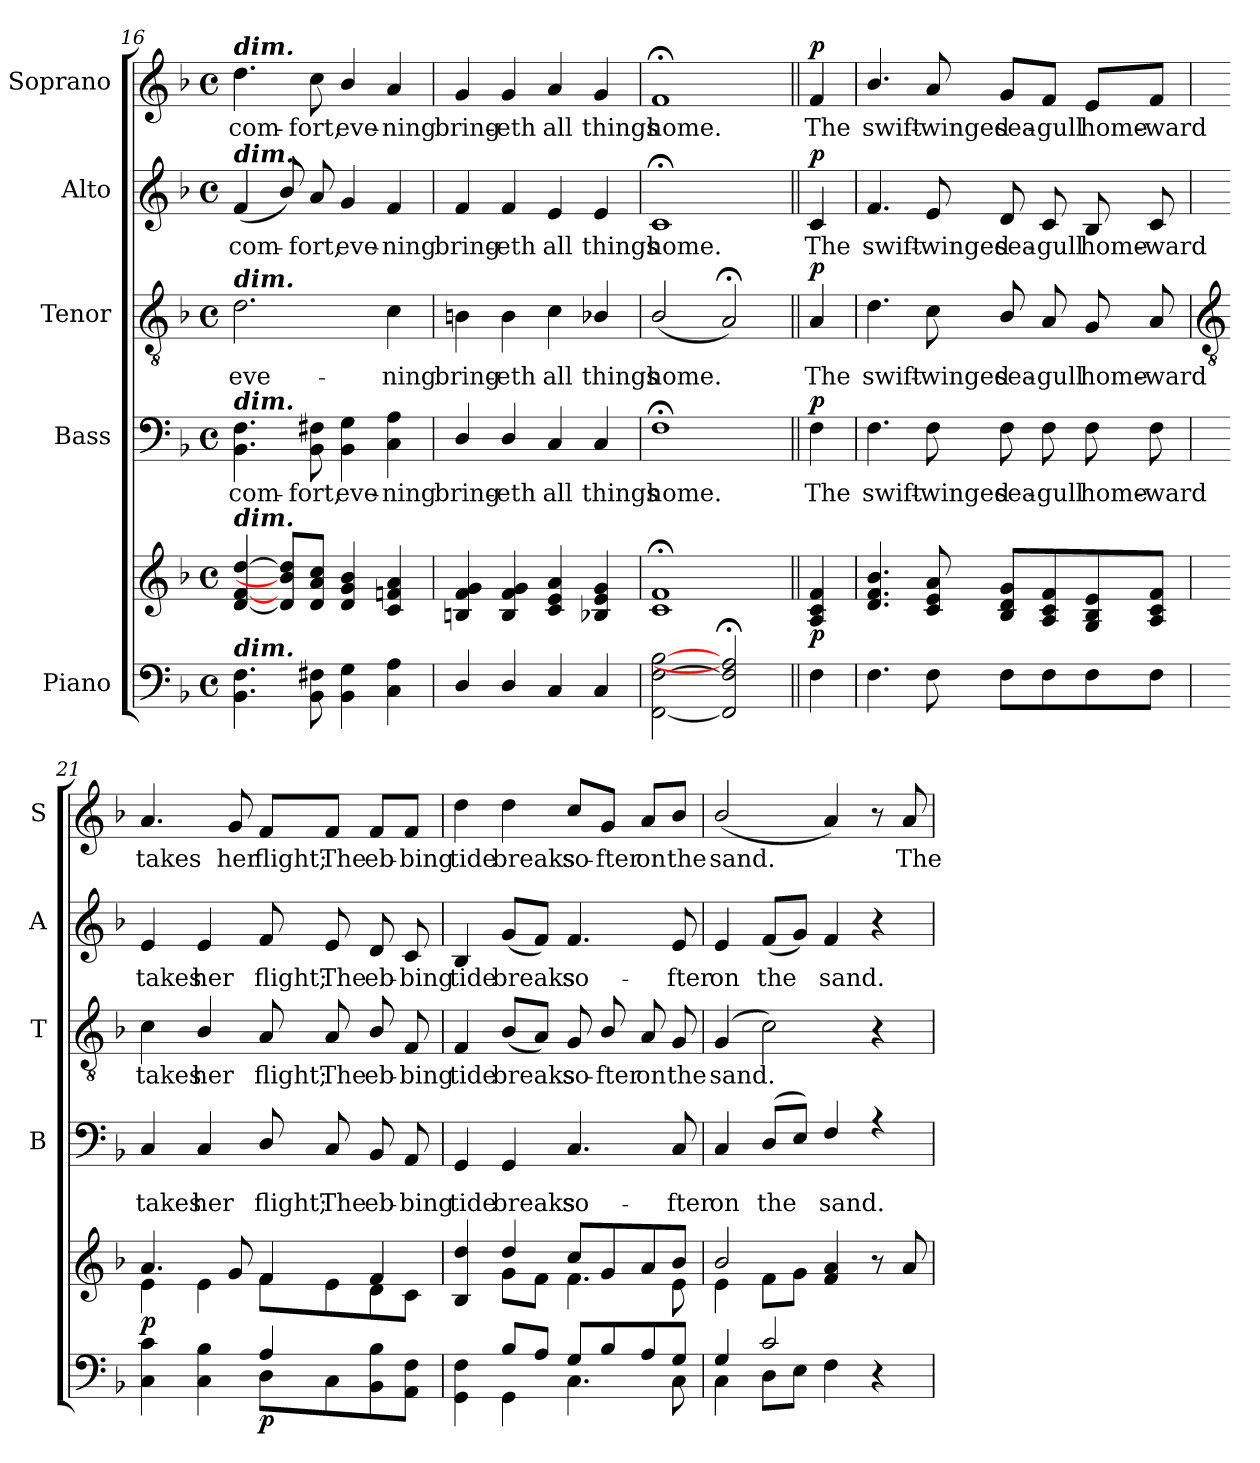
**kern	**kern	**dynam	**kern	**text	**dynam	**kern	**text	**dynam	**kern	**text	**dynam	**kern	**text	**dynam
*part5	*part5	*part5	*part4	*part4	*part4	*part3	*part3	*part3	*part2	*part2	*part2	*part1	*part1	*part1
*staff6	*staff5	*staff5/6	*staff4	*staff4	*staff4	*staff3	*staff3	*staff3	*staff2	*staff2	*staff2	*staff1	*staff1	*staff1
*I"Piano	*	*	*I"Bass	*	*	*I"Tenor	*	*	*I"Alto	*	*	*I"Soprano	*	*
*	*	*	*I'B	*	*	*I'T	*	*	*I'A	*	*	*I'S	*	*
!!LO:LB:g=z
*clefF4	*clefG2	*	*clefF4	*	*	*clefGv2	*	*	*clefG2	*	*	*clefG2	*	*
*k[b-]	*k[b-]	*	*k[b-]	*	*	*k[b-]	*	*	*k[b-]	*	*	*k[b-]	*	*
*F:	*F:	*	*F:	*	*	*F:	*	*	*F:	*	*	*F:	*	*
*M4/4	*M4/4	*	*M4/4	*	*	*M4/4	*	*	*M4/4	*	*	*M4/4	*	*
*met(c)	*met(c)	*	*met(c)	*	*	*met(c)	*	*	*met(c)	*	*	*met(c)	*	*
=16	=16	=16	=16	=16	=16	=16	=16	=16	=16	=16	=16	=16	=16	=16
!	!	!	!	!	!	!	!	!	!	!	!	!LO:TX:a:Bi:t=dim.	!	!
!	!	!	!	!	!	!	!	!	!LO:TX:a:Bi:t=dim.	!	!	!	!	!
!	!	!	!	!	!	!LO:TX:a:Bi:t=dim.	!	!	!	!	!	!	!	!
!	!	!	!LO:TX:a:Bi:t=dim.	!	!	!	!	!	!	!	!	!	!	!
!	!LO:TX:a:Bi:t=dim.	!	!	!	!	!	!	!	!	!	!	!	!	!
!LO:TX:a:Bi:t=dim.	!	!	!	!	!	!	!	!	!	!	!	!	!	!
!	!	!	!	!LO:LY:b	!	!	!LO:LY:b	!	!	!LO:LY:b	!	!	!LO:LY:b	!
4.BB- 4.F	[4d [4f [4dd	.	4.BB- 4.F	com-	.	2.d	eve-	.	(<4f	com-	.	4.dd	com-	.
.	8d] 8b-] 8dd]L	.	.	.	.	.	.	.	8b-/)	.	.	.	.	.
!	!	!	!	!LO:LY:b	!	!	!	!	!	!LO:LY:b	!	!	!LO:LY:b	!
8BB- 8F#X	8d 8a 8ccJ	.	8BB- 8F#X	-fort,	.	.	.	.	8a	fort,	.	8cc	-fort,	.
!	!	!	!	!LO:LY:b	!	!	!	!	!	!LO:LY:b	!	!	!LO:LY:b	!
4BB- 4G	4d/ 4g/ 4b-/	.	4BB- 4G	eve-	.	.	.	.	4g	eve-	.	4b-/	eve-	.
!	!	!	!	!LO:LY:b	!	!	!LO:LY:b	!	!	!LO:LY:b	!	!	!LO:LY:b	!
4C 4A	4c 4fn 4a	.	4C 4A	-ning	.	4c	-ning	.	4f	-ning	.	4a	-ning	.
=17	=17	=17	=17	=17	=17	=17	=17	=17	=17	=17	=17	=17	=17	=17
!	!	!	!	!LO:LY:b	!	!	!LO:LY:b	!	!	!LO:LY:b	!	!	!LO:LY:b	!
4D/	4Bn 4f 4g	.	4D/	bring-	.	4Bn	bring-	.	4f	bring-	.	4g	bring-	.
!	!	!	!	!LO:LY:b	!	!	!LO:LY:b	!	!	!LO:LY:b	!	!	!LO:LY:b	!
4D/	4B 4f 4g	.	4D/	-eth	.	4B	-eth	.	4f	-eth	.	4g	-eth	.
!	!	!	!	!LO:LY:b	!	!	!LO:LY:b	!	!	!LO:LY:b	!	!	!LO:LY:b	!
4C	4c 4e 4a	.	4C/	all	.	4c	all	.	4e	all	.	4a	all	.
!	!	!	!	!LO:LY:b	!	!	!LO:LY:b	!	!	!LO:LY:b	!	!	!LO:LY:b	!
4C	4B-X 4e 4g	.	4C/	things	.	4B-X/	things	.	4e	things	.	4g	things	.
=18	=18	=18	=18	=18	=18	=18	=18	=18	=18	=18	=18	=18	=18	=18
!	!	!	!	!LO:LY:b	!	!	!LO:LY:b	!	!	!LO:LY:b	!	!	!LO:LY:b	!
[2FF [2F [2B-	1c;< 1f;<	.	1F;<	home.	.	(<2B-/	home.	.	1c;<	home.	.	1f;<	home.	.
2FF]; 2F]; 2A];	.	.	.	.	.	2A;<)	.	.	.	.	.	.	.	.
=19||	=19||	=19||	=19||	=19||	=19||	=19||	=19||	=19||	=19||	=19||	=19||	=19||	=19||	=19||
!	!	!LO:DY:b	!	!LO:LY:b	!LO:DY:b	!	!LO:LY:b	!LO:DY:b	!	!LO:LY:b	!LO:DY:b	!	!LO:LY:b	!LO:DY:b
4F\	4A 4c 4f	p	4F	The	p	4A	The	p	4c	The	p	4f	The	p
=20	=20	=20	=20	=20	=20	=20	=20	=20	=20	=20	=20	=20	=20	=20
!	!	!	!	!LO:LY:b	!	!	!LO:LY:b	!	!	!LO:LY:b	!	!	!LO:LY:b	!
4.F	4.d/ 4.f/ 4.b-/	.	4.F	swift-	.	4.d	swift-	.	4.f	swift-	.	4.b-/	swift-	.
!	!	!	!	!LO:LY:b	!	!	!LO:LY:b	!	!	!LO:LY:b	!	!	!LO:LY:b	!
8F	8c 8e 8a	.	8F	-winged	.	8c	-winged	.	8e	-winged	.	8a	-winged	.
!	!	!	!	!LO:LY:b	!	!	!LO:LY:b	!	!	!LO:LY:b	!	!	!LO:LY:b	!
8FL	8B- 8d 8gL	.	8F	sea-	.	8B-/	sea-	.	8d	sea-	.	8g/L	sea-	.
!	!	!	!	!LO:LY:b	!	!	!LO:LY:b	!	!	!LO:LY:b	!	!	!LO:LY:b	!
8F	8A 8c 8f	.	8F	-gull	.	8A	-gull	.	8c	-gull	.	8f/J	-gull	.
!	!	!	!	!LO:LY:b	!	!	!LO:LY:b	!	!	!LO:LY:b	!	!	!LO:LY:b	!
8F	8G 8B- 8e	.	8F	home-	.	8G	home-	.	8B-	home-	.	8e/L	home-	.
!	!	!	!	!LO:LY:b	!	!	!LO:LY:b	!	!	!LO:LY:b	!	!	!LO:LY:b	!
8FJ	8A 8c 8fJ	.	8F	-ward	.	8A	-ward	.	8c	-ward	.	8f/J	-ward	.
!!LO:LB:g=z
=21	=21	=21	=21	=21	=21	=21	=21	=21	=21	=21	=21	=21	=21	=21
*	*	*	*	*	*	*clefGv2	*	*	*	*	*	*	*	*
*^	*^	*	*	*	*	*	*	*	*	*	*	*	*	*
!	!	!	!	!LO:DY:b	!	!LO:LY:b	!	!	!LO:LY:b	!	!	!LO:LY:b	!	!	!LO:LY:b	!
*	*	*	*	*	*^	*	*	*	*	*	*	*	*	*	*	*
2ryy	4C\ 4c\	4.a/	4e\	p	4C	1ryy	takes	.	4c	takes	.	4e	takes	.	4.a	takes	.
!	!	!	!	!	!	!	!LO:LY:b	!	!	!LO:LY:b	!	!	!LO:LY:b	!	!	!	!
.	4C\ 4B-\	.	4e\	.	4C	.	her	.	4B-/	her	.	4e	her	.	.	.	.
!	!	!	!	!	!	!	!	!	!	!	!	!	!	!	!	!LO:LY:b	!
.	.	8g/	.	.	.	.	.	.	.	.	.	.	.	.	8g	her	.
!	!	!	!	!LO:DY:b=2	!	!	!LO:LY:b	!	!	!LO:LY:b	!	!	!LO:LY:b	!	!	!LO:LY:b	!
4A/	8D\L	4f/	8f\L	p	8D/	.	flight;	.	8A	flight;	.	8f	flight;	.	8f/L	flight;	.
!	!	!	!	!	!	!	!LO:LY:b	!	!	!LO:LY:b	!	!	!LO:LY:b	!	!	!LO:LY:b	!
.	8C\	.	8e\	.	8C	.	The	.	8A	The	.	8e	The	.	8f/J	The	.
!	!	!	!	!	!	!	!LO:LY:b	!	!	!LO:LY:b	!	!	!LO:LY:b	!	!	!LO:LY:b	!
4ryy	8BB-\ 8B-\	4f/	8d\	.	8BB-	.	eb-	.	8B-/	eb-	.	8d	eb-	.	8f/L	eb-	.
!	!	!	!	!	!	!	!LO:LY:b	!	!	!LO:LY:b	!	!	!LO:LY:b	!	!	!LO:LY:b	!
.	8AA\ 8F\J	.	8c\J	.	8AA	.	-bing	.	8F	-bing	.	8c	-bing	.	8f/J	-bing	.
=22	=22	=22	=22	=22	=22	=22	=22	=22	=22	=22	=22	=22	=22	=22	=22	=22	=22
!	!	!	!	!	!	!	!LO:LY:b	!	!	!LO:LY:b	!	!	!LO:LY:b	!	!	!LO:LY:b	!
4ryy	4GG\ 4F\	4B-/ 4dd/	4ryy	.	4GG	1ryy	tide	.	4F	tide	.	4B-	tide	.	4dd	tide	.
!	!	!	!	!	!	!	!LO:LY:b	!	!	!LO:LY:b	!	!	!LO:LY:b	!	!	!LO:LY:b	!
8B-/L	4GG\	4dd/	8g\L	.	4GG	.	breaks	.	(<8B-L	breaks	.	(<8gL	breaks	.	4dd	breaks	.
8A/J	.	.	8f\J	.	.	.	.	.	8AJ)	.	.	8fJ)	.	.	.	.	.
!	!	!	!	!	!	!	!LO:LY:b	!	!	!LO:LY:b	!	!	!LO:LY:b	!	!	!LO:LY:b	!
8G/L	4.C\	8cc/L	4.f\	.	4.C	.	so-	.	8G	so-	.	4.f	so-	.	8cc/L	so-	.
!	!	!	!	!	!	!	!	!	!	!LO:LY:b	!	!	!	!	!	!LO:LY:b	!
8B-/	.	8g/	.	.	.	.	.	.	8B-/	-fter	.	.	.	.	8g/J	-fter	.
!	!	!	!	!	!	!	!	!	!	!LO:LY:b	!	!	!	!	!	!LO:LY:b	!
8A/	.	8a/	.	.	.	.	.	.	8A	on	.	.	.	.	8a/L	on	.
!	!	!	!	!	!	!	!LO:LY:b	!	!	!LO:LY:b	!	!	!LO:LY:b	!	!	!LO:LY:b	!
8G/J	8C\	8b-/J	8e\	.	8C	.	-fter	.	8G	the	.	8e	-fter	.	8b-/J	the	.
=23	=23	=23	=23	=23	=23	=23	=23	=23	=23	=23	=23	=23	=23	=23	=23	=23	=23
!	!	!	!	!	!	!	!LO:LY:b	!	!	!LO:LY:b	!	!	!LO:LY:b	!	!	!LO:LY:b	!
4G/	4C\	2b-/	4e\	.	4C	1ryy	on	.	(<4G	sand.	.	4e	on	.	(<2b-/	sand.	.
!	!	!	!	!	!	!	!LO:LY:b	!	!	!	!	!	!LO:LY:b	!	!	!	!
2c/	8D\L	.	8f\L	.	(>8DL	.	the	.	2c)	.	.	(<8fL	the	.	.	.	.
.	8E\J	.	8g\J	.	8EJ)	.	.	.	.	.	.	8gJ)	.	.	.	.	.
!	!	!	!	!	!	!	!LO:LY:b	!	!	!	!	!	!LO:LY:b	!	!	!	!
.	4F\	4f/ 4a/	4ryy	.	4F	.	sand.	.	.	.	.	4f	sand.	.	4a)	.	.
4ryy	4r	8r	4ryy	.	4r	.	.	.	4r	.	.	4r	.	.	8r	.	.
!	!	!	!	!	!	!	!	!	!	!	!	!	!	!	!	!LO:LY:b	!
.	.	8a/	.	.	.	.	.	.	.	.	.	.	.	.	8a	The	.
*v	*v	*	*	*	*v	*v	*	*	*	*	*	*	*	*	*	*	*
*	*v	*v	*	*	*	*	*	*	*	*	*	*	*	*	*
=	=	=	=	=	=	=	=	=	=	=	=	=	=	=
*-	*-	*-	*-	*-	*-	*-	*-	*-	*-	*-	*-	*-	*-	*-
